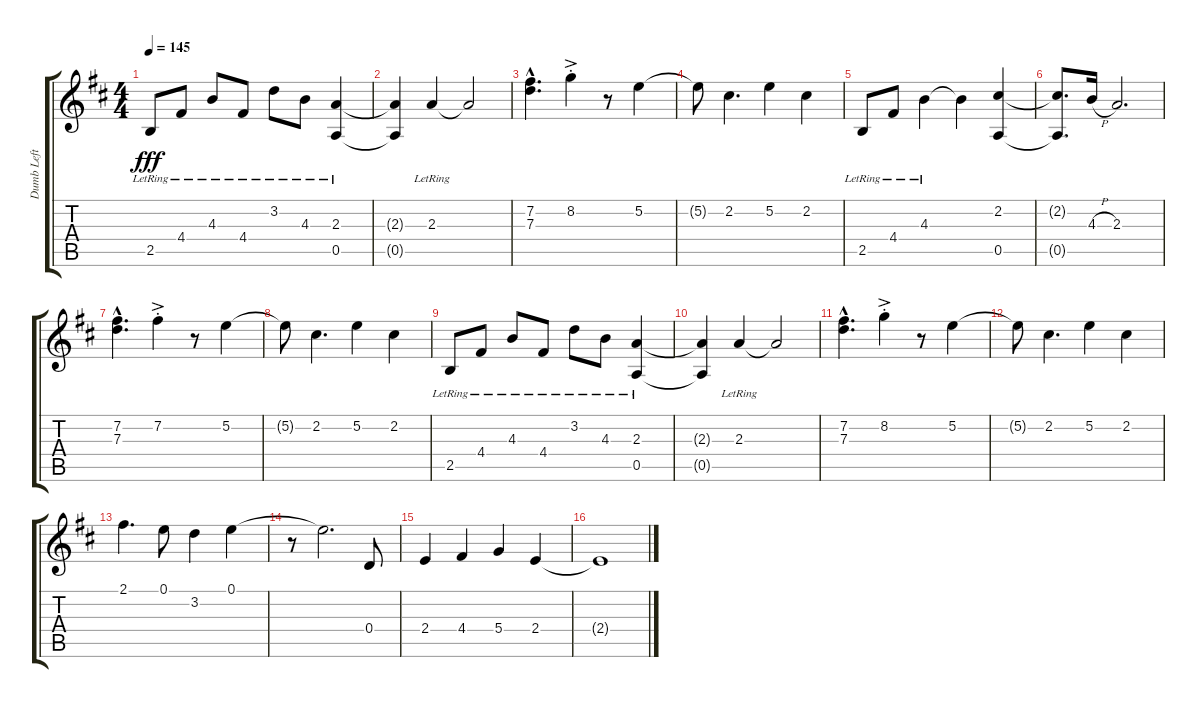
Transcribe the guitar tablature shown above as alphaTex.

\track ("Dumb Left Quiet Thing" "Dumb Left ") {instrument acousticguitarsteel}
\staff {score tabs}
\tuning (E4 B3 G3 D3 A2 E2) {hide}
\ts (4 4)
\tempo 145
\clef g2
\ks d
2.5{lr}.8{dy fff} 4.4{lr}.8 4.3{lr}.8 4.4{lr}.8 3.2{lr}.8 4.3{lr}.8 (2.3{lr} 0.5{lr}).4 |
(2.3{t} 0.5{t}).4 2.3{lr}.4 2.3{t}.2 |
(7.2{hac} 7.3{hac}).4{d} 8.2{ac st}.4 r.8 5.2.4 |
5.2{t}.8 2.2.4{d} 5.2.4 2.2.4 |
2.5{lr}.8 4.4{lr}.8 4.3{lr}.4 4.3{t}.4 (2.2 0.5).4 |
(2.2{t} 0.5{t}).8{d} 4.3{h}.16 2.3.2{d} |
(7.2{hac} 7.3{hac}).4{d} 7.2{ac st}.4 r.8 5.2.4 |
5.2{t}.8 2.2.4{d} 5.2.4 2.2.4 |
2.5{lr}.8 4.4{lr}.8 4.3{lr}.8 4.4{lr}.8 3.2{lr}.8 4.3{lr}.8 (2.3{lr} 0.5{lr}).4 |
(2.3{t} 0.5{t}).4 2.3{lr}.4 2.3{t}.2 |
(7.2{hac} 7.3{hac}).4{d} 8.2{ac st}.4 r.8 5.2.4 |
5.2{t}.8 2.2.4{d} 5.2.4 2.2.4 |
2.1.4{d} 0.1.8 3.2.4 0.1.4 |
r.8 0.1{t}.2{d} 0.4.8 |
2.4.4 4.4.4 5.4.4 2.4.4 |
2.4{t}.1
